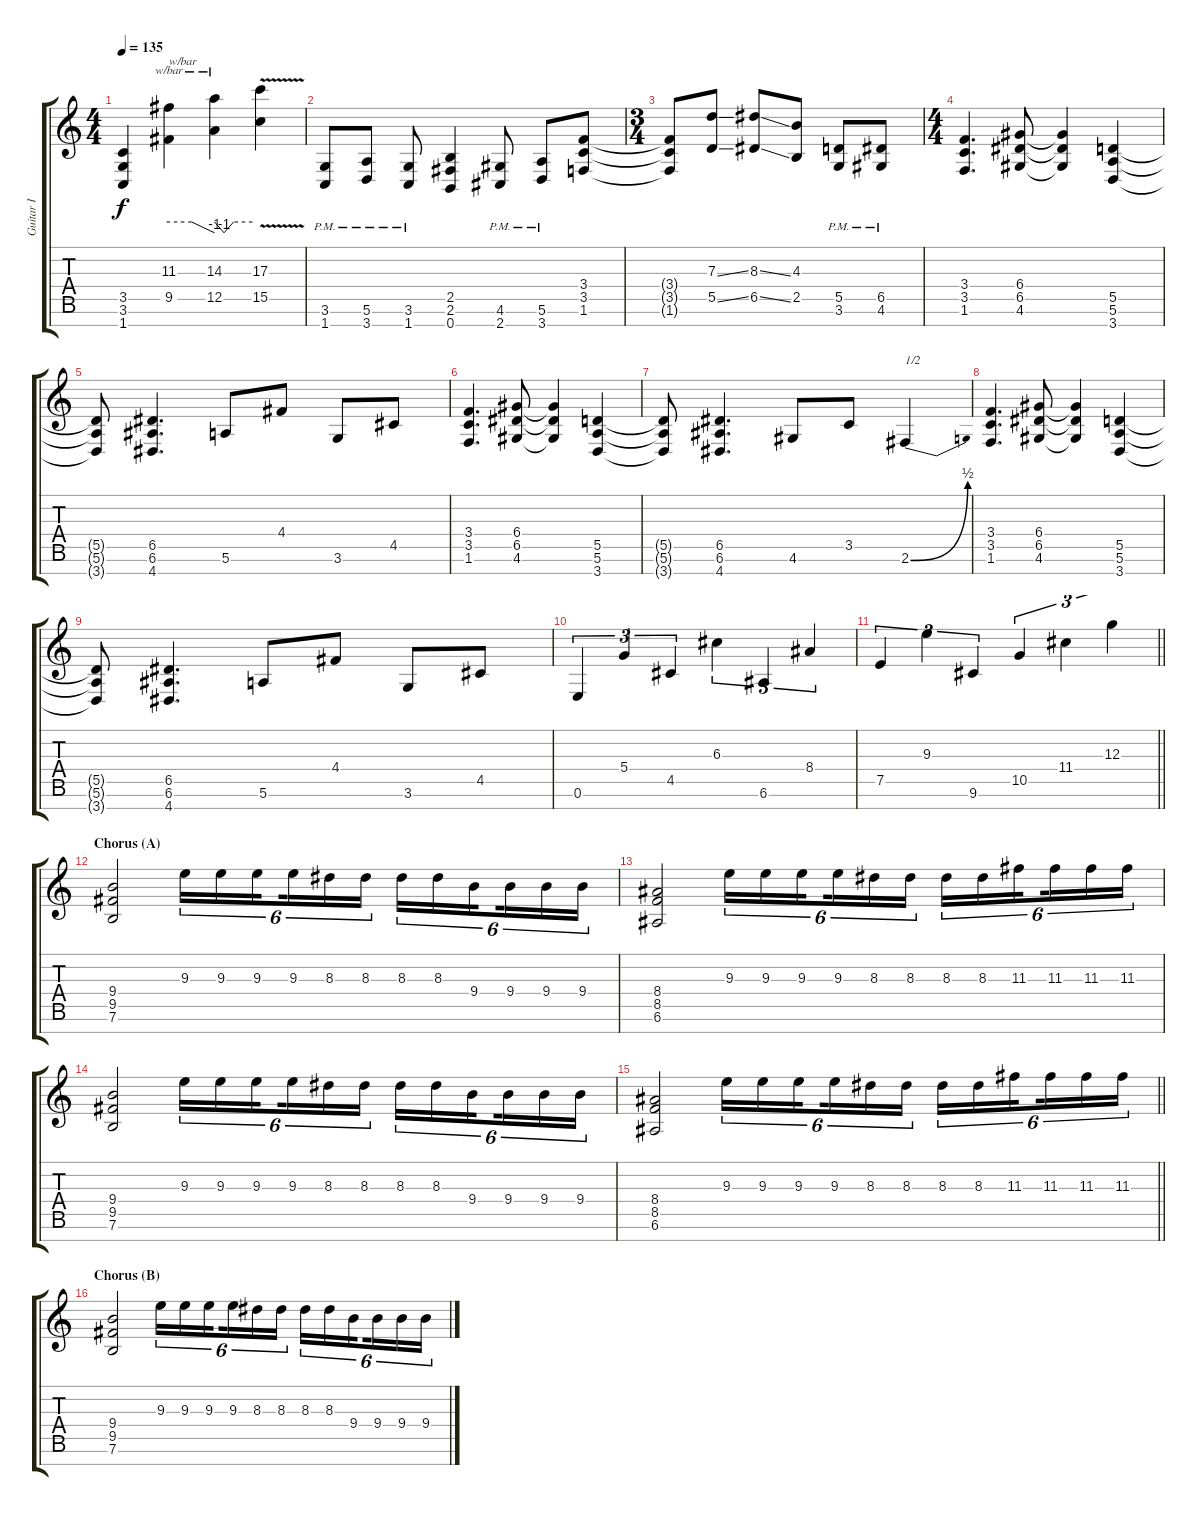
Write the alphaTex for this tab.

\track ("Guitar I" "Guitar I") {instrument distortionguitar}
\staff {score tabs}
\tuning (E4 B3 G3 D3 A2 E2 B1) {hide}
\ts (4 4)
\tempo 135
\clef g2
\ks c
(3.5{t} 3.6{t} 1.7{t}).4{dy f} (11.3 9.5).4{tbe (custom default 0 0 30 0 60 -4) txt "w/bar"} (14.3 12.5).4{tbe (custom default 0 0 15 -4 30 0 60 0)} (17.3{v} 15.5{v}).4 |
(3.6{pm} 1.7{pm}).8 (5.6{pm} 3.7{pm}).8 (3.6{pm} 1.7{pm}).8 (2.5 2.6 0.7).4 (4.6{pm} 2.7{pm}).8 (5.6{pm} 3.7{pm}).8 (3.4 3.5 1.6).8 |
\ts (3 4)
(3.4{t} 3.5{t} 1.6{t}).8 (7.3{ss} 5.5{ss}).8 (8.3{ss} 6.5{ss}).8 (4.3 2.5).8 (5.5{pm} 3.6{pm}).8 (6.5{pm} 4.6{pm}).8 |
\ts (4 4)
(3.4 3.5 1.6).4{d} (6.4 6.5 4.6).8 (6.4{t} 6.5{t} 4.6{t}).4 (5.5 5.6 3.7).4 |
(5.5{t} 5.6{t} 3.7{t}).8 (6.5 6.6 4.7).4{d} 5.6.8 4.4.8 3.6.8 4.5.8 |
(3.4 3.5 1.6).4{d} (6.4 6.5 4.6).8 (6.4{t} 6.5{t} 4.6{t}).4 (5.5 5.6 3.7).4 |
(5.5{t} 5.6{t} 3.7{t}).8 (6.5 6.6 4.7).4{d} 4.6.8 3.5.8 2.6{be (bend 0 0 60 2)}.4{txt "1/2"} |
(3.4 3.5 1.6).4{d} (6.4 6.5 4.6).8 (6.4{t} 6.5{t} 4.6{t}).4 (5.5 5.6 3.7).4 |
(5.5{t} 5.6{t} 3.7{t}).8 (6.5 6.6 4.7).4{d} 5.6.8 4.4.8 3.6.8 4.5.8 |
0.6.4{tu (3 2)} 5.4.4{tu (3 2)} 4.5.4{tu (3 2)} 6.3.4{tu (3 2)} 6.6.4{tu (3 2)} 8.4.4{tu (3 2)} |
\barLineRight lightlight
7.5.4{tu (3 2)} 9.3.4{tu (3 2)} 9.6.4{tu (3 2)} 10.5.4{tu (3 2)} 11.4.4{tu (3 2)} 12.3.4{tu (3 2)} |
\section ("" "Chorus (A)")
(9.4 9.5 7.6).2 9.3.16{tu (6 4)} 9.3.16{tu (6 4)} 9.3.16{tu (6 4) beam splitsecondary} 9.3.16{tu (6 4)} 8.3.16{tu (6 4)} 8.3.16{tu (6 4)} 8.3.16{tu (6 4)} 8.3.16{tu (6 4)} 9.4.16{tu (6 4) beam splitsecondary} 9.4.16{tu (6 4)} 9.4.16{tu (6 4)} 9.4.16{tu (6 4)} |
(8.4 8.5 6.6).2 9.3.16{tu (6 4)} 9.3.16{tu (6 4)} 9.3.16{tu (6 4) beam splitsecondary} 9.3.16{tu (6 4)} 8.3.16{tu (6 4)} 8.3.16{tu (6 4)} 8.3.16{tu (6 4)} 8.3.16{tu (6 4)} 11.3.16{tu (6 4) beam splitsecondary} 11.3.16{tu (6 4)} 11.3.16{tu (6 4)} 11.3.16{tu (6 4)} |
(9.4 9.5 7.6).2 9.3.16{tu (6 4)} 9.3.16{tu (6 4)} 9.3.16{tu (6 4) beam splitsecondary} 9.3.16{tu (6 4)} 8.3.16{tu (6 4)} 8.3.16{tu (6 4)} 8.3.16{tu (6 4)} 8.3.16{tu (6 4)} 9.4.16{tu (6 4) beam splitsecondary} 9.4.16{tu (6 4)} 9.4.16{tu (6 4)} 9.4.16{tu (6 4)} |
\barLineRight lightlight
(8.4 8.5 6.6).2 9.3.16{tu (6 4)} 9.3.16{tu (6 4)} 9.3.16{tu (6 4) beam splitsecondary} 9.3.16{tu (6 4)} 8.3.16{tu (6 4)} 8.3.16{tu (6 4)} 8.3.16{tu (6 4)} 8.3.16{tu (6 4)} 11.3.16{tu (6 4) beam splitsecondary} 11.3.16{tu (6 4)} 11.3.16{tu (6 4)} 11.3.16{tu (6 4)} |
\section ("" "Chorus (B)")
(9.4 9.5 7.6).2 9.3.16{tu (6 4)} 9.3.16{tu (6 4)} 9.3.16{tu (6 4) beam splitsecondary} 9.3.16{tu (6 4)} 8.3.16{tu (6 4)} 8.3.16{tu (6 4)} 8.3.16{tu (6 4)} 8.3.16{tu (6 4)} 9.4.16{tu (6 4) beam splitsecondary} 9.4.16{tu (6 4)} 9.4.16{tu (6 4)} 9.4.16{tu (6 4)}
